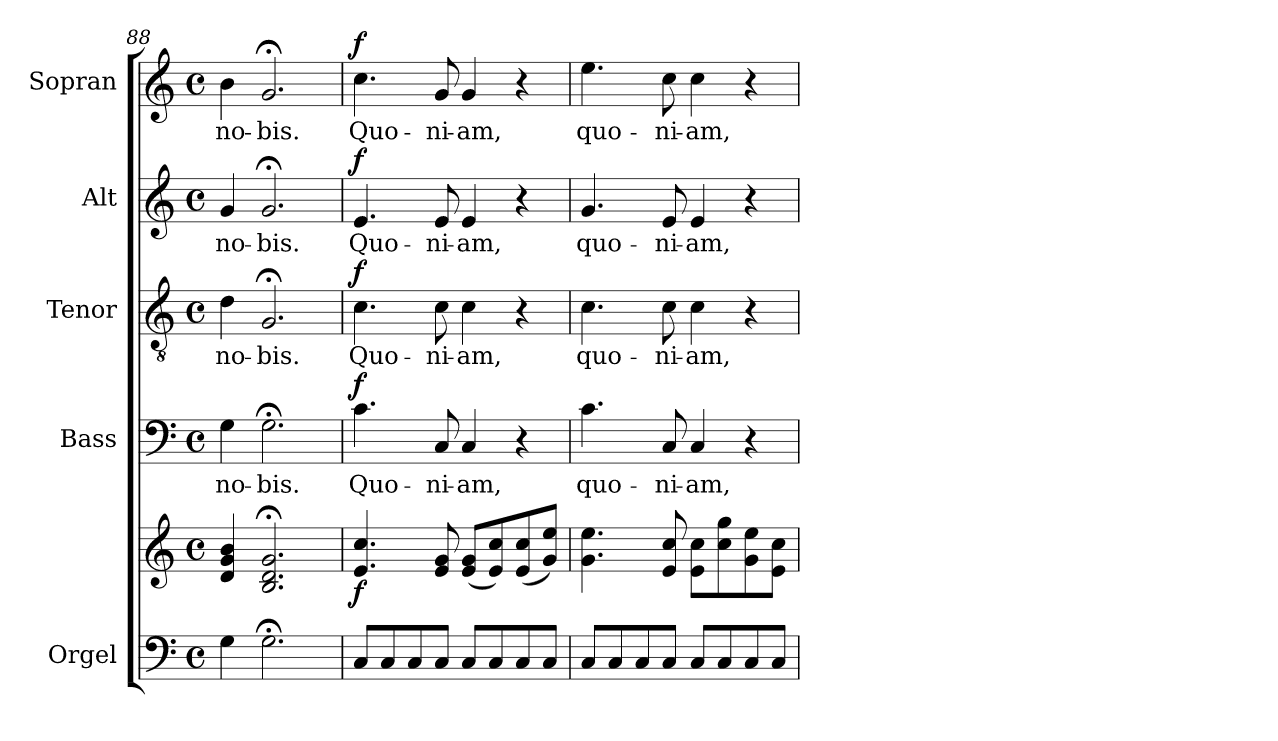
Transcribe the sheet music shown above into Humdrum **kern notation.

**kern	**kern	**dynam	**kern	**text	**dynam	**kern	**text	**dynam	**kern	**text	**dynam	**kern	**text	**dynam
*part5	*part5	*part5	*part4	*part4	*part4	*part3	*part3	*part3	*part2	*part2	*part2	*part1	*part1	*part1
*staff6	*staff5	*staff5/6	*staff4	*staff4	*staff4	*staff3	*staff3	*staff3	*staff2	*staff2	*staff2	*staff1	*staff1	*staff1
*I"Orgel	*	*	*I"Bass	*	*	*I"Tenor	*	*	*I"Alt	*	*	*I"Sopran	*	*
*I'Org.	*	*	*I'B.	*	*	*I'T.	*	*	*I'A.	*	*	*I'S.	*	*
*clefF4	*clefG2	*	*clefF4	*	*	*clefGv2	*	*	*clefG2	*	*	*clefG2	*	*
*k[]	*k[]	*	*k[]	*	*	*k[]	*	*	*k[]	*	*	*k[]	*	*
*C:	*C:	*	*C:	*	*	*C:	*	*	*C:	*	*	*C:	*	*
*M4/4	*M4/4	*	*M4/4	*	*	*M4/4	*	*	*M4/4	*	*	*M4/4	*	*
*met(c)	*met(c)	*	*met(c)	*	*	*met(c)	*	*	*met(c)	*	*	*met(c)	*	*
=88	=88	=88	=88	=88	=88	=88	=88	=88	=88	=88	=88	=88	=88	=88
!	!	!	!	!LO:LY:b	!	!	!LO:LY:b	!	!	!LO:LY:b	!	!	!LO:LY:b	!
4G\	4d/ 4g/ 4b/	.	4G\	no-	.	4d\	no-	.	4g/	no-	.	4b\	no-	.
!	!	!	!	!LO:LY:b	!	!	!LO:LY:b	!	!	!LO:LY:b	!	!	!LO:LY:b	!
2.G;<\	2.B/;< 2.d/;< 2.g/;<	.	2.G;<\	-bis.	.	2.G;</	-bis.	.	2.g;</	-bis.	.	2.g;</	-bis.	.
!!LO:LB:g=z
=89	=89	=89	=89	=89	=89	=89	=89	=89	=89	=89	=89	=89	=89	=89
!	!	!LO:DY:b	!	!LO:LY:b	!LO:DY:a	!	!LO:LY:b	!LO:DY:a	!	!LO:LY:b	!LO:DY:a	!	!LO:LY:b	!LO:DY:a
8C/L	4.e/ 4.cc/	f	4.c\	Quo-	f	4.c\	Quo-	f	4.e/	Quo-	f	4.cc\	Quo-	f
8C/	.	.	.	.	.	.	.	.	.	.	.	.	.	.
8C/	.	.	.	.	.	.	.	.	.	.	.	.	.	.
!	!	!	!	!LO:LY:b	!	!	!LO:LY:b	!	!	!LO:LY:b	!	!	!LO:LY:b	!
8C/J	8e/ 8g/	.	8C/	-ni-	.	8c\	-ni-	.	8e/	-ni-	.	8g/	-ni-	.
!	!	!	!	!LO:LY:b	!	!	!LO:LY:b	!	!	!LO:LY:b	!	!	!LO:LY:b	!
8C/L	(>8e/ 8g/L	.	4C/	-am,	.	4c\	-am,	.	4e/	-am,	.	4g/	-am,	.
8C/	8e/ 8cc/)	.	.	.	.	.	.	.	.	.	.	.	.	.
8C/	(>8e/ 8cc/	.	4r	.	.	4r	.	.	4r	.	.	4r	.	.
8C/J	8g/ 8ee/J)	.	.	.	.	.	.	.	.	.	.	.	.	.
=90	=90	=90	=90	=90	=90	=90	=90	=90	=90	=90	=90	=90	=90	=90
!	!	!	!	!LO:LY:b	!	!	!LO:LY:b	!	!	!LO:LY:b	!	!	!LO:LY:b	!
8C/L	4.g\ 4.ee\	.	4.c\	quo-	.	4.c\	quo-	.	4.g/	quo-	.	4.ee\	quo-	.
8C/	.	.	.	.	.	.	.	.	.	.	.	.	.	.
8C/	.	.	.	.	.	.	.	.	.	.	.	.	.	.
!	!	!	!	!LO:LY:b	!	!	!LO:LY:b	!	!	!LO:LY:b	!	!	!LO:LY:b	!
8C/J	8e/ 8cc/	.	8C/	-ni-	.	8c\	-ni-	.	8e/	-ni-	.	8cc\	-ni-	.
!	!	!	!	!LO:LY:b	!	!	!LO:LY:b	!	!	!LO:LY:b	!	!	!LO:LY:b	!
8C/L	8e\ 8cc\L	.	4C/	-am,	.	4c\	-am,	.	4e/	-am,	.	4cc\	-am,	.
8C/	8cc\ 8gg\	.	.	.	.	.	.	.	.	.	.	.	.	.
8C/	8g\ 8ee\	.	4r	.	.	4r	.	.	4r	.	.	4r	.	.
8C/J	8e\ 8cc\J	.	.	.	.	.	.	.	.	.	.	.	.	.
=	=	=	=	=	=	=	=	=	=	=	=	=	=	=
*-	*-	*-	*-	*-	*-	*-	*-	*-	*-	*-	*-	*-	*-	*-
